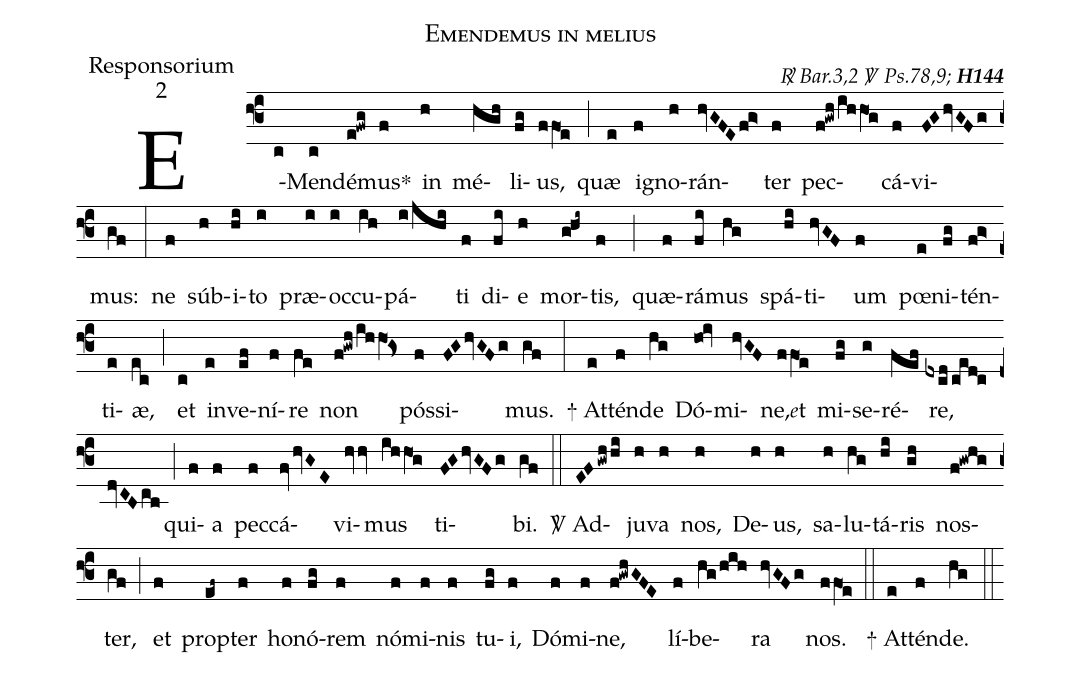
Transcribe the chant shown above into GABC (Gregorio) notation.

name:Emendemus in melius;
office-part:Responsorium;
mode:2;
commentary:{\itshape\mdseries \Rbar\ Bar.3,2 \Vbar\ Ps.78,9;\/} {\bfseries H144};
%%
(f3) E(c)Men(c)dé(e!fwg)mus<sp>*</sp>(f) in(h) mé(hgh)li(fg)us,(ffO1e) (;)
quæ(e) i(f)gno(h)rán(hvGFEfg>)ter(f) pec(f!gwh/ih/hO1g)cá(f)vi(FGhvGFg)mus:(gf) (:)
ne(f) súb(h)i(hi)to(i) præ(i)oc(i)cu(ih)pá(i/jhi)ti(f) di(fi)e(h) mor(g!hi~)tis,(f) (;)
quæ(f)rá(fi)mus(hg) spá(hi)ti(hvGF)um(f) pœ(e)ni(fg)tén(f!g>)ti(e)æ,(ec)  (;)
et(c) in(e)ve(ef)ní(f)re(fe) non(f!gwh/ih/hO1!Gs<) pós(f)si(FGhvGFg)mus.(gf) (:)
<sp>+</sp> At(e)tén(f)de(hg) Dó(ho0!iv)mi(hvGF)n{e,}<e>e</e>t(ffO1e) mi(fg)se(g)ré(fef)re,(dxcd/ced!cdvCBcb) (;)
qui(f)a(f) pec(f)cá(fvhvGE)vi(hvv)mus(ihhO1g) ti(FGhvGFg)bi.(gf) (::)
<sp>V/</sp> Ad(EFgwh/hi)ju(h)va(h) nos,(h) De(h)us,(h) sa(h)lu(hg)tá(hi)ris(gh) nos(f!gwhg)ter,(gf) (;)
et(f) prop(ef~)ter(f) ho(f)nó(fg)rem(f) nó(f)mi(f)nis(f) tu(fg)i,(f) Dó(f)mi(f)ne,(f!gwhGFE) lí(f)be(hg/hih)ra(hvGFg) nos.(ffO1e) (::)
<sp>+</sp> At(e)tén(f)de.(hg) (::)
